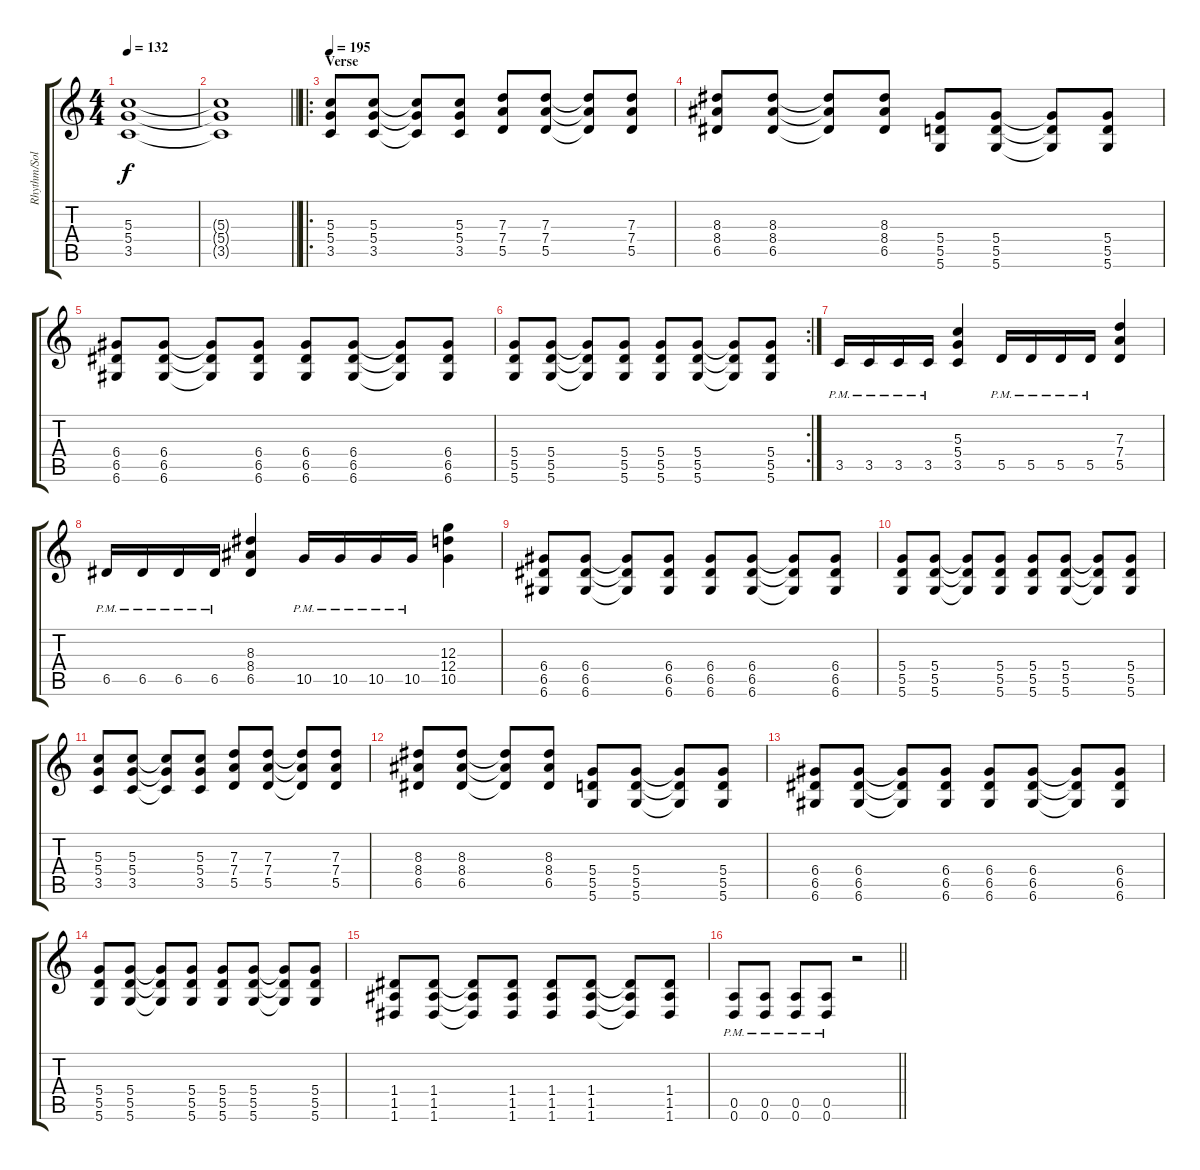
\track ("Rhythm/Solo Guitar" "Rhythm/Sol") {instrument distortionguitar}
\staff {score tabs}
\tuning (E4 B3 G3 D3 A2 D2) {hide}
\ts (4 4)
\tempo 132
\clef g2
\ks c
(5.3 5.4 3.5).1{dy f} |
\barLineRight lightlight
(5.3{t} 5.4{t} 3.5{t}).1 |
\ro
\section ("" "Verse")
\tempo 195
(5.3 5.4 3.5).8 (5.3 5.4 3.5).8 (5.3{t} 5.4{t} 3.5{t}).8 (5.3 5.4 3.5).8 (7.3 7.4 5.5).8 (7.3 7.4 5.5).8 (7.3{t} 7.4{t} 5.5{t}).8 (7.3 7.4 5.5).8 |
(8.3 8.4 6.5).8 (8.3 8.4 6.5).8 (8.3{t} 8.4{t} 6.5{t}).8 (8.3 8.4 6.5).8 (5.4 5.5 5.6).8 (5.4 5.5 5.6).8 (5.4{t} 5.5{t} 5.6{t}).8 (5.4 5.5 5.6).8 |
(6.4 6.5 6.6).8 (6.4 6.5 6.6).8 (6.4{t} 6.5{t} 6.6{t}).8 (6.4 6.5 6.6).8 (6.4 6.5 6.6).8 (6.4 6.5 6.6).8 (6.4{t} 6.5{t} 6.6{t}).8 (6.4 6.5 6.6).8 |
\rc 2
(5.4 5.5 5.6).8 (5.4 5.5 5.6).8 (5.4{t} 5.5{t} 5.6{t}).8 (5.4 5.5 5.6).8 (5.4 5.5 5.6).8 (5.4 5.5 5.6).8 (5.4{t} 5.5{t} 5.6{t}).8 (5.4 5.5 5.6).8 |
3.5{pm}.16 3.5{pm}.16 3.5{pm}.16 3.5{pm}.16 (5.3 5.4 3.5).4 5.5{pm}.16 5.5{pm}.16 5.5{pm}.16 5.5{pm}.16 (7.3 7.4 5.5).4 |
6.5{pm}.16 6.5{pm}.16 6.5{pm}.16 6.5{pm}.16 (8.3 8.4 6.5).4 10.5{pm}.16 10.5{pm}.16 10.5{pm}.16 10.5{pm}.16 (12.3 12.4 10.5).4 |
(6.4 6.5 6.6).8 (6.4 6.5 6.6).8 (6.4{t} 6.5{t} 6.6{t}).8 (6.4 6.5 6.6).8 (6.4 6.5 6.6).8 (6.4 6.5 6.6).8 (6.4{t} 6.5{t} 6.6{t}).8 (6.4 6.5 6.6).8 |
(5.4 5.5 5.6).8 (5.4 5.5 5.6).8 (5.4{t} 5.5{t} 5.6{t}).8 (5.4 5.5 5.6).8 (5.4 5.5 5.6).8 (5.4 5.5 5.6).8 (5.4{t} 5.5{t} 5.6{t}).8 (5.4 5.5 5.6).8 |
(5.3 5.4 3.5).8 (5.3 5.4 3.5).8 (5.3{t} 5.4{t} 3.5{t}).8 (5.3 5.4 3.5).8 (7.3 7.4 5.5).8 (7.3 7.4 5.5).8 (7.3{t} 7.4{t} 5.5{t}).8 (7.3 7.4 5.5).8 |
(8.3 8.4 6.5).8 (8.3 8.4 6.5).8 (8.3{t} 8.4{t} 6.5{t}).8 (8.3 8.4 6.5).8 (5.4 5.5 5.6).8 (5.4 5.5 5.6).8 (5.4{t} 5.5{t} 5.6{t}).8 (5.4 5.5 5.6).8 |
(6.4 6.5 6.6).8 (6.4 6.5 6.6).8 (6.4{t} 6.5{t} 6.6{t}).8 (6.4 6.5 6.6).8 (6.4 6.5 6.6).8 (6.4 6.5 6.6).8 (6.4{t} 6.5{t} 6.6{t}).8 (6.4 6.5 6.6).8 |
(5.4 5.5 5.6).8 (5.4 5.5 5.6).8 (5.4{t} 5.5{t} 5.6{t}).8 (5.4 5.5 5.6).8 (5.4 5.5 5.6).8 (5.4 5.5 5.6).8 (5.4{t} 5.5{t} 5.6{t}).8 (5.4 5.5 5.6).8 |
(1.4 1.5 1.6).8 (1.4 1.5 1.6).8 (1.4{t} 1.5{t} 1.6{t}).8 (1.4 1.5 1.6).8 (1.4 1.5 1.6).8 (1.4 1.5 1.6).8 (1.4{t} 1.5{t} 1.6{t}).8 (1.4 1.5 1.6).8 |
\barLineRight lightlight
(0.5{pm} 0.6{pm}).8 (0.5{pm} 0.6{pm}).8 (0.5{pm} 0.6{pm}).8 (0.5{pm} 0.6{pm}).8 r.2
